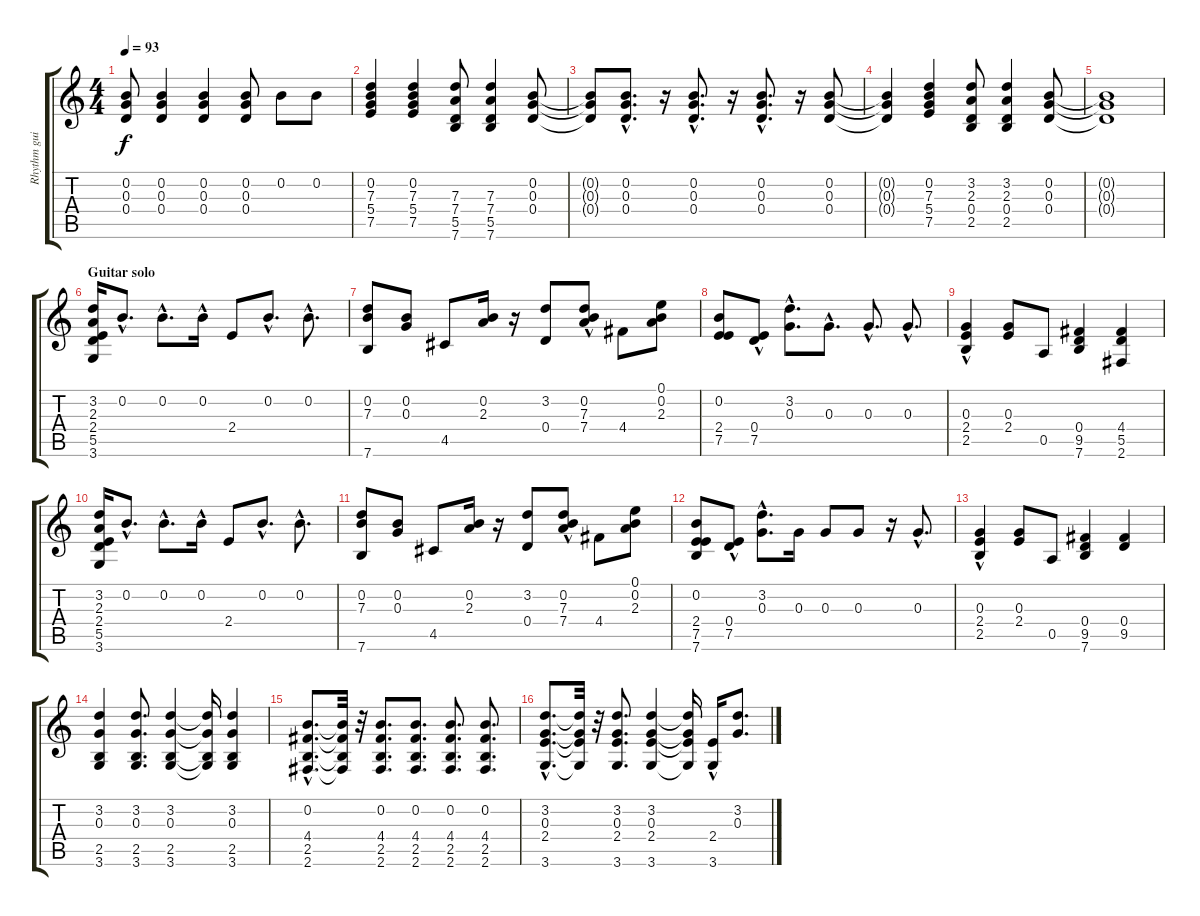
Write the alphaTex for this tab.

\track ("Rhythm guitar" "Rhythm gui") {instrument acousticguitarsteel}
\staff {score tabs}
\tuning (E4 B3 G3 D3 A2 E2) {hide}
\ts (4 4)
\tempo 93
\clef g2
\ks c
(0.2{t} 0.3{t} 0.4{t}).8{dy f} (0.2 0.3 0.4).4 (0.2 0.3 0.4).4 (0.2 0.3 0.4).8 0.2.8 0.2.8 |
(0.2 7.3 5.4 7.5).4 (0.2 7.3 5.4 7.5).4 (7.3 7.4 5.5 7.6).8 (7.3 7.4 5.5 7.6).4 (0.2 0.3 0.4).8 |
(0.2{t} 0.3{t} 0.4{t}).8 (0.2{hac} 0.3{hac} 0.4{hac}).8{d} r.16 (0.2{hac} 0.3{hac} 0.4{hac}).8{d} r.16 (0.2{hac} 0.3{hac} 0.4{hac}).8{d} r.16 (0.2 0.3 0.4).8 |
(0.2{t} 0.3{t} 0.4{t}).4 (0.2 7.3 5.4 7.5).4 (3.2 2.3 0.4 2.5).8 (3.2 2.3 0.4 2.5).4 (0.2 0.3 0.4).8 |
(0.2{t} 0.3{t} 0.4{t}).1 |
\section ("" "Guitar solo")
(3.2 2.3 2.4 5.5 3.6).16 0.2{hac}.8{d} 0.2{hac}.8{d} 0.2{hac}.16 2.4.8 0.2{hac}.8{d} 0.2{hac}.8{d} |
(0.2 7.3 7.6).8 (0.2 0.3).8 4.5.8 (0.2 2.3).16 r.16 (3.2 0.4).8 (0.2 7.3{hac} 7.4).8 4.4.8 (0.1 0.2 2.3).8 |
(0.2 2.4 7.5).8 (0.4{hac} 7.5{hac}).8 (3.2{hac} 0.3{hac}).8{d} 0.3{hac}.8{d} 0.3{hac}.8{d} 0.3{hac}.8{d} |
(0.3 2.4 2.5{hac}).4 (0.3 2.4).8 0.5.8 (0.4 9.5 7.6).4 (4.4 5.5 2.6).4 |
(3.2 2.3 2.4 5.5 3.6).16 0.2{hac}.8{d} 0.2{hac}.8{d} 0.2{hac}.16 2.4.8 0.2{hac}.8{d} 0.2{hac}.8{d} |
(0.2 7.3 7.6).8 (0.2 0.3).8 4.5.8 (0.2 2.3).16 r.16 (3.2 0.4).8 (0.2 7.3{hac} 7.4).8 4.4.8 (0.1 0.2 2.3).8 |
(0.2 2.4 7.5 7.6).8 (0.4{hac} 7.5{hac}).8 (3.2{hac} 0.3{hac}).8{d} 0.3.16 0.3.8 0.3.8 r.16 0.3{hac}.8{d} |
(0.3 2.4 2.5{hac}).4 (0.3 2.4).8 0.5.8 (0.4 9.5 7.6).4 (0.4 9.5).4 |
(3.2 0.3 2.5 3.6).4 (3.2 0.3 2.5 3.6).8{d} (3.2 0.3 2.5 3.6).4 (3.2{t} 0.3{t} 2.5{t} 3.6{t}).16 (3.2 0.3 2.5 3.6).4 |
(0.2{hac} 4.4{hac} 2.5{hac} 2.6{hac}).8{d} (0.2{t} 4.4{t} 2.5{t} 2.6{t}).32 r.32 (0.2 4.4 2.5 2.6).8{d} (0.2 4.4 2.5 2.6).8{d} (0.2 4.4 2.5 2.6).8{d} (0.2 4.4 2.5 2.6).8{d} |
(3.2{hac} 0.3{hac} 2.4{hac} 3.6{hac}).8{d} (3.2{t} 0.3{t} 2.4{t} 3.6{t}).32 r.32 (3.2 0.3 2.4 3.6).8{d} (3.2 0.3 2.4 3.6).4 (3.2{t} 0.3{t} 2.4{t} 3.6{t}).16 (2.4{hac} 3.6{hac}).16 (3.2 0.3).8{d}
